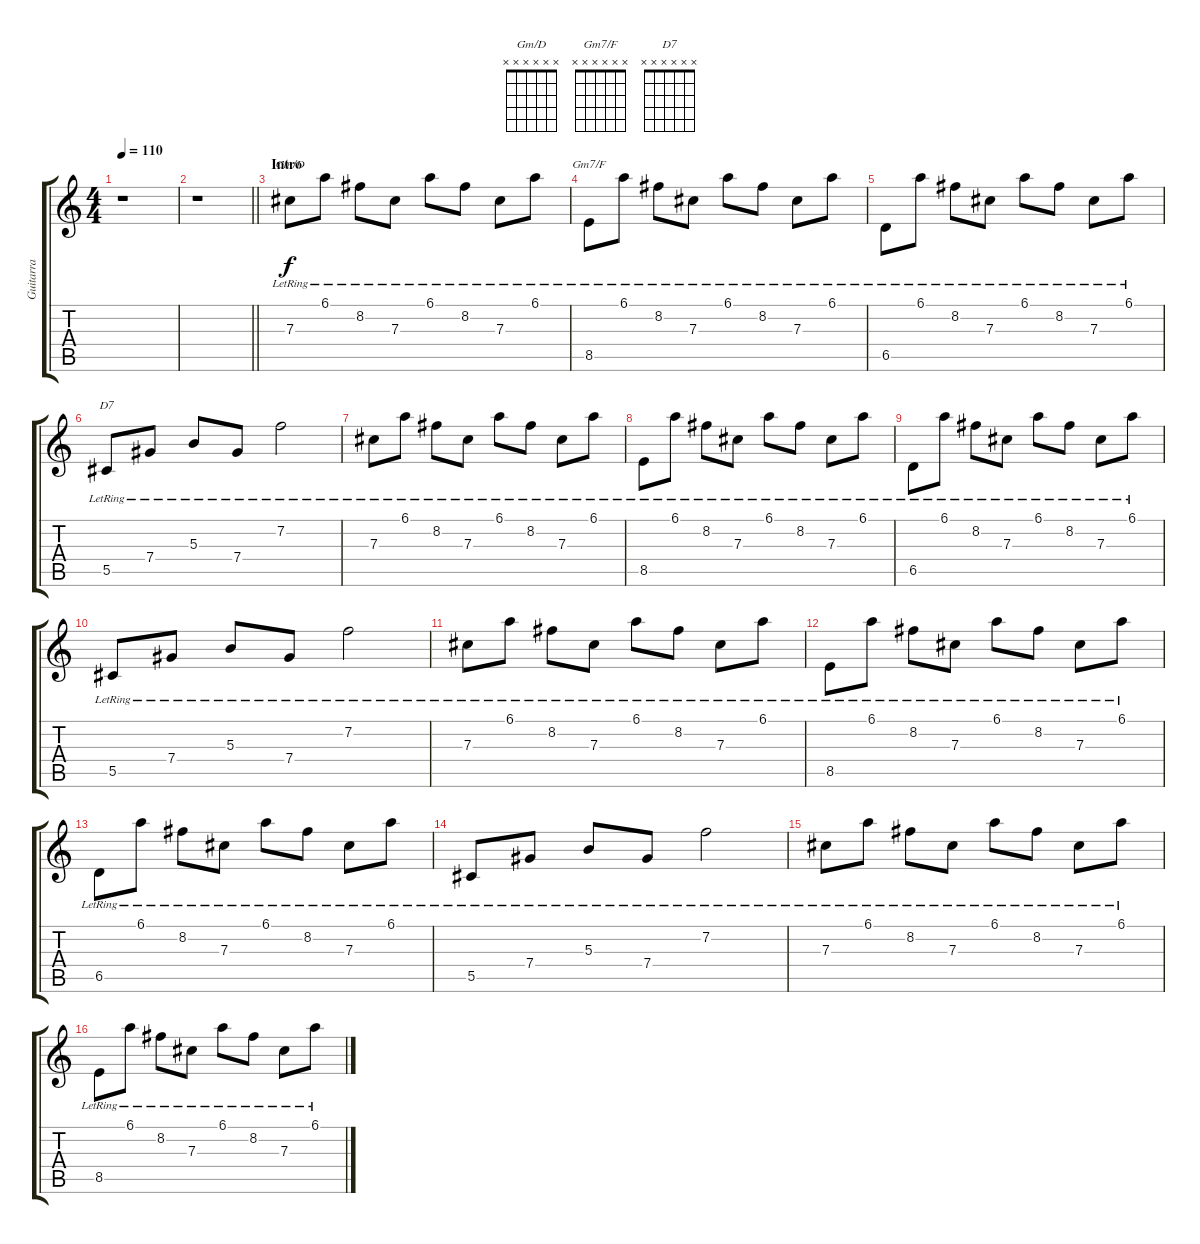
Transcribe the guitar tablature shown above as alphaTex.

\track ("Guitarra" "Guitarra") {instrument acousticguitarsteel}
\staff {score tabs}
\tuning (Eb4 Bb3 Gb3 Db3 Ab2 Eb2) {hide}
\chord ("Gm/D" x x x x x x)
\chord ("Gm7/F" x x x x x x)
\chord ("D7" x x x x x x)
\ts (4 4)
\tempo 110
\clef g2
\ks c
r.1{dy f instrument acousticguitarsteel} |
\barLineRight lightlight
r.1 |
\section ("" "Intro")
7.3{lr}.8{ch "Gm/D"} 6.1{lr}.8 8.2{lr}.8 7.3{lr}.8 6.1{lr}.8 8.2{lr}.8 7.3{lr}.8 6.1{lr}.8 |
8.5{lr}.8{ch "Gm7/F"} 6.1{lr}.8 8.2{lr}.8 7.3{lr}.8 6.1{lr}.8 8.2{lr}.8 7.3{lr}.8 6.1{lr}.8 |
6.5{lr}.8 6.1{lr}.8 8.2{lr}.8 7.3{lr}.8 6.1{lr}.8 8.2{lr}.8 7.3{lr}.8 6.1{lr}.8 |
5.5{lr}.8{ch "D7"} 7.4{lr}.8 5.3{lr}.8 7.4{lr}.8 7.2{lr}.2 |
7.3{lr}.8 6.1{lr}.8 8.2{lr}.8 7.3{lr}.8 6.1{lr}.8 8.2{lr}.8 7.3{lr}.8 6.1{lr}.8 |
8.5{lr}.8 6.1{lr}.8 8.2{lr}.8 7.3{lr}.8 6.1{lr}.8 8.2{lr}.8 7.3{lr}.8 6.1{lr}.8 |
6.5{lr}.8 6.1{lr}.8 8.2{lr}.8 7.3{lr}.8 6.1{lr}.8 8.2{lr}.8 7.3{lr}.8 6.1{lr}.8 |
5.5{lr}.8 7.4{lr}.8 5.3{lr}.8 7.4{lr}.8 7.2{lr}.2 |
7.3{lr}.8 6.1{lr}.8 8.2{lr}.8 7.3{lr}.8 6.1{lr}.8 8.2{lr}.8 7.3{lr}.8 6.1{lr}.8 |
8.5{lr}.8 6.1{lr}.8 8.2{lr}.8 7.3{lr}.8 6.1{lr}.8 8.2{lr}.8 7.3{lr}.8 6.1{lr}.8 |
6.5{lr}.8 6.1{lr}.8 8.2{lr}.8 7.3{lr}.8 6.1{lr}.8 8.2{lr}.8 7.3{lr}.8 6.1{lr}.8 |
5.5{lr}.8 7.4{lr}.8 5.3{lr}.8 7.4{lr}.8 7.2{lr}.2 |
7.3{lr}.8 6.1{lr}.8 8.2{lr}.8 7.3{lr}.8 6.1{lr}.8 8.2{lr}.8 7.3{lr}.8 6.1{lr}.8 |
8.5{lr}.8 6.1{lr}.8 8.2{lr}.8 7.3{lr}.8 6.1{lr}.8 8.2{lr}.8 7.3{lr}.8 6.1{lr}.8
